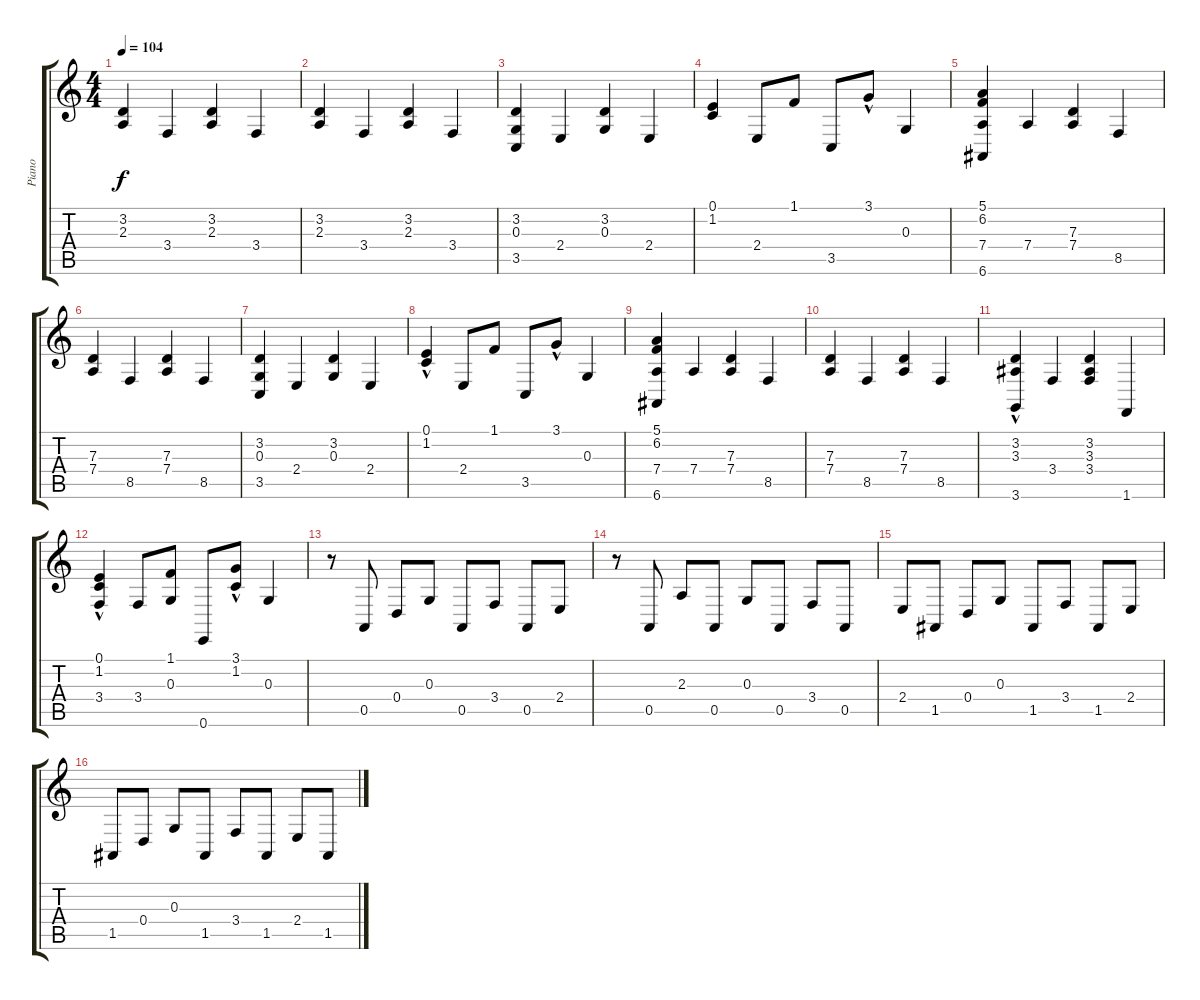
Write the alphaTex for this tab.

\track ("Piano" "Piano") {instrument acousticgrandpiano}
\staff {score tabs}
\tuning (E4 B3 G3 D3 A2 E2) {hide}
\ts (4 4)
\tempo 104
\clef g2
\ks c
(3.2 2.3).4{dy f} 3.4.4 (3.2 2.3).4 3.4.4 |
(3.2 2.3).4 3.4.4 (3.2 2.3).4 3.4.4 |
(3.2 0.3 3.5).4 2.4.4 (3.2 0.3).4 2.4.4 |
(0.1 1.2).4 2.4.8 1.1.8 3.5.8 3.1{hac}.8 0.3.4 |
(5.1 6.2 7.4 6.6).4 7.4.4 (7.3 7.4).4 8.5.4 |
(7.3 7.4).4 8.5.4 (7.3 7.4).4 8.5.4 |
(3.2 0.3 3.5).4 2.4.4 (3.2 0.3).4 2.4.4 |
(0.1{hac} 1.2{hac}).4 2.4.8 1.1.8 3.5.8 3.1{hac}.8 0.3.4 |
(5.1 6.2 7.4 6.6).4 7.4.4 (7.3 7.4).4 8.5.4 |
(7.3 7.4).4 8.5.4 (7.3 7.4).4 8.5.4 |
(3.2 3.3 3.6{hac}).4 3.4.4 (3.2 3.3 3.4).4 1.6.4 |
(0.1{hac} 1.2{hac} 3.4).4 3.4.8 (1.1 0.3).8 0.6.8 (3.1{hac} 1.2{hac}).8 0.3.4 |
r.8 0.5.8 0.4.8 0.3.8 0.5.8 3.4.8 0.5.8 2.4.8 |
r.8 0.5.8 2.3.8 0.5.8 0.3.8 0.5.8 3.4.8 0.5.8 |
2.4.8 1.5.8 0.4.8 0.3.8 1.5.8 3.4.8 1.5.8 2.4.8 |
1.5.8 0.4.8 0.3.8 1.5.8 3.4.8 1.5.8 2.4.8 1.5.8
